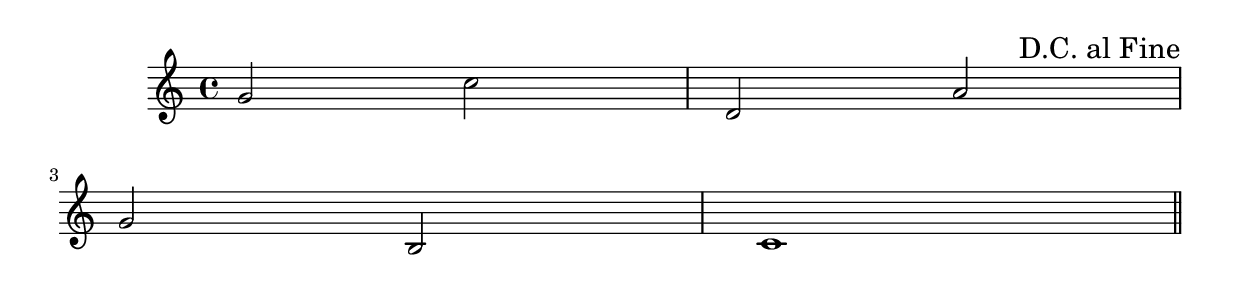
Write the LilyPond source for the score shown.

%% Do not edit this file; it is automatically
%% generated from LSR http://lsr.dsi.unimi.it
%% This file is in the public domain.
\version "2.13.31"

\header {
  lsrtags = "text"

%% Translation of GIT committish: 4ab2514496ac3d88a9f3121a76f890c97cedcf4e
  texidocfr = "
Les indications textuelles peuvent être imprimées à la fin d'une ligne
plutôt qu'en tête de la suivante.  Pensez alors à aligner l'extrémité
droite de l'indication sur la barre de mesure.

"
  doctitlefr = "Indication texuelle en fin de ligne"


  texidoc = "
Marks can be printed at the end of the current line, instead of the
beginning of the following line.  In such cases, it might be preferable
to align the right end of the mark with the bar line.

"
  doctitle = "Printing marks at the end of a line"
} % begin verbatim

\relative c'' {
  g2 c
  d,2 a'
  \once \override Score.RehearsalMark #'break-visibility = #end-of-line-visible
  \once \override Score.RehearsalMark #'self-alignment-X = #RIGHT
  \mark "D.C. al Fine"
  \break
  g2 b,
  c1 \bar "||"
}

